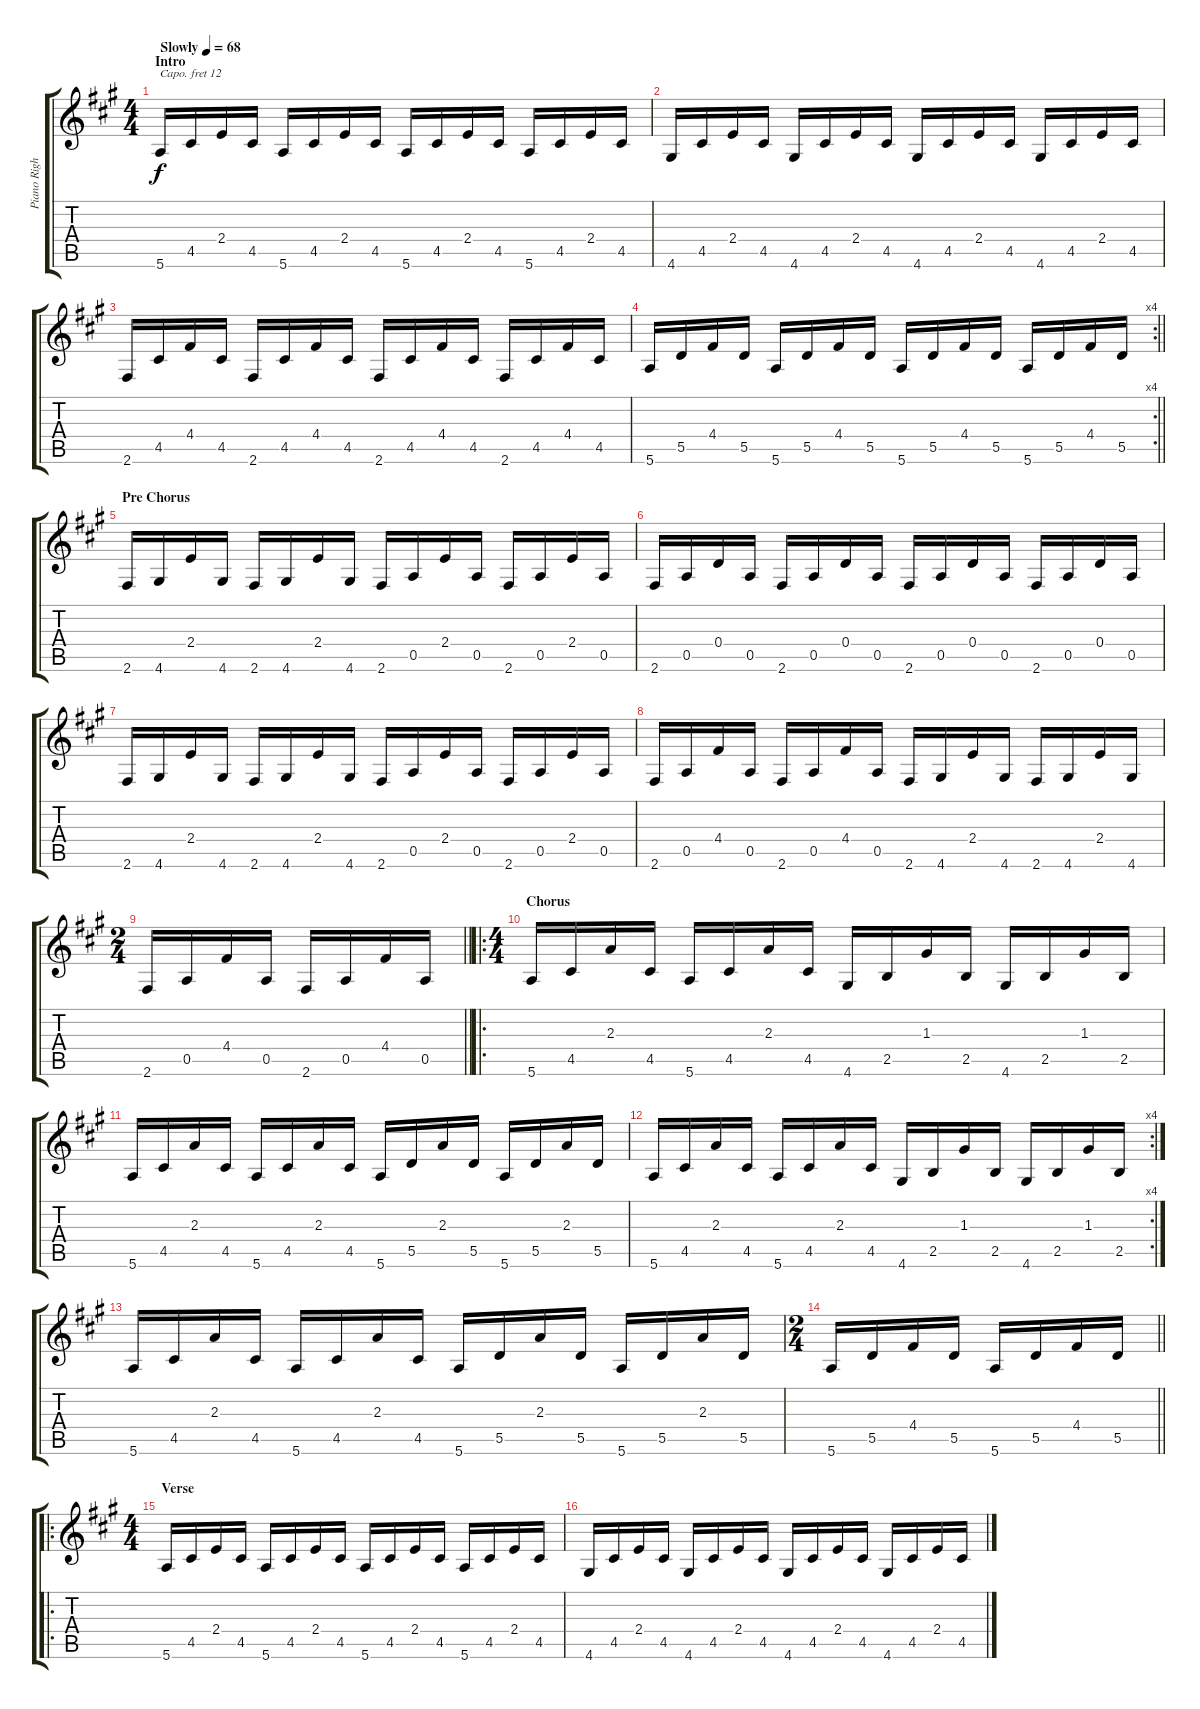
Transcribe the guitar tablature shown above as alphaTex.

\track ("Piano Right" "Piano Righ") {instrument acousticgrandpiano}
\staff {score tabs}
\capo 12
\tuning (E4 B3 G3 D3 A2 E2) {hide}
\ts (4 4)
\section ("" "Intro")
\tempo (68 "Slowly")
\clef g2
\ks a
5.6.16{dy f balance 8 instrument acousticgrandpiano} 4.5.16 2.4.16 4.5.16 5.6.16 4.5.16 2.4.16 4.5.16 5.6.16 4.5.16 2.4.16 4.5.16 5.6.16 4.5.16 2.4.16 4.5.16 |
4.6.16 4.5.16 2.4.16 4.5.16 4.6.16 4.5.16 2.4.16 4.5.16 4.6.16 4.5.16 2.4.16 4.5.16 4.6.16 4.5.16 2.4.16 4.5.16 |
2.6.16 4.5.16 4.4.16 4.5.16 2.6.16 4.5.16 4.4.16 4.5.16 2.6.16 4.5.16 4.4.16 4.5.16 2.6.16 4.5.16 4.4.16 4.5.16 |
\rc 4
\barLineRight lightlight
5.6.16 5.5.16 4.4.16 5.5.16 5.6.16 5.5.16 4.4.16 5.5.16 5.6.16 5.5.16 4.4.16 5.5.16 5.6.16 5.5.16 4.4.16 5.5.16 |
\section ("" "Pre Chorus")
2.6.16 4.6.16 2.4.16 4.6.16 2.6.16 4.6.16 2.4.16 4.6.16 2.6.16 0.5.16 2.4.16 0.5.16 2.6.16 0.5.16 2.4.16 0.5.16 |
2.6.16 0.5.16 0.4.16 0.5.16 2.6.16 0.5.16 0.4.16 0.5.16 2.6.16 0.5.16 0.4.16 0.5.16 2.6.16 0.5.16 0.4.16 0.5.16 |
2.6.16 4.6.16 2.4.16 4.6.16 2.6.16 4.6.16 2.4.16 4.6.16 2.6.16 0.5.16 2.4.16 0.5.16 2.6.16 0.5.16 2.4.16 0.5.16 |
2.6.16 0.5.16 4.4.16 0.5.16 2.6.16 0.5.16 4.4.16 0.5.16 2.6.16 4.6.16 2.4.16 4.6.16 2.6.16 4.6.16 2.4.16 4.6.16 |
\ts (2 4)
\barLineRight lightlight
2.6.16 0.5.16 4.4.16 0.5.16 2.6.16 0.5.16 4.4.16 0.5.16 |
\ro
\ts (4 4)
\section ("" "Chorus")
5.6.16 4.5.16 2.3.16 4.5.16 5.6.16 4.5.16 2.3.16 4.5.16 4.6.16 2.5.16 1.3.16 2.5.16 4.6.16 2.5.16 1.3.16 2.5.16 |
5.6.16 4.5.16 2.3.16 4.5.16 5.6.16 4.5.16 2.3.16 4.5.16 5.6.16 5.5.16 2.3.16 5.5.16 5.6.16 5.5.16 2.3.16 5.5.16 |
\rc 4
5.6.16 4.5.16 2.3.16 4.5.16 5.6.16 4.5.16 2.3.16 4.5.16 4.6.16 2.5.16 1.3.16 2.5.16 4.6.16 2.5.16 1.3.16 2.5.16 |
5.6.16 4.5.16 2.3.16 4.5.16 5.6.16 4.5.16 2.3.16 4.5.16 5.6.16 5.5.16 2.3.16 5.5.16 5.6.16 5.5.16 2.3.16 5.5.16 |
\ts (2 4)
\barLineRight lightlight
5.6.16 5.5.16 4.4.16 5.5.16 5.6.16 5.5.16 4.4.16 5.5.16 |
\ro
\ts (4 4)
\section ("" "Verse")
5.6.16 4.5.16 2.4.16 4.5.16 5.6.16 4.5.16 2.4.16 4.5.16 5.6.16 4.5.16 2.4.16 4.5.16 5.6.16 4.5.16 2.4.16 4.5.16 |
4.6.16 4.5.16 2.4.16 4.5.16 4.6.16 4.5.16 2.4.16 4.5.16 4.6.16 4.5.16 2.4.16 4.5.16 4.6.16 4.5.16 2.4.16 4.5.16
